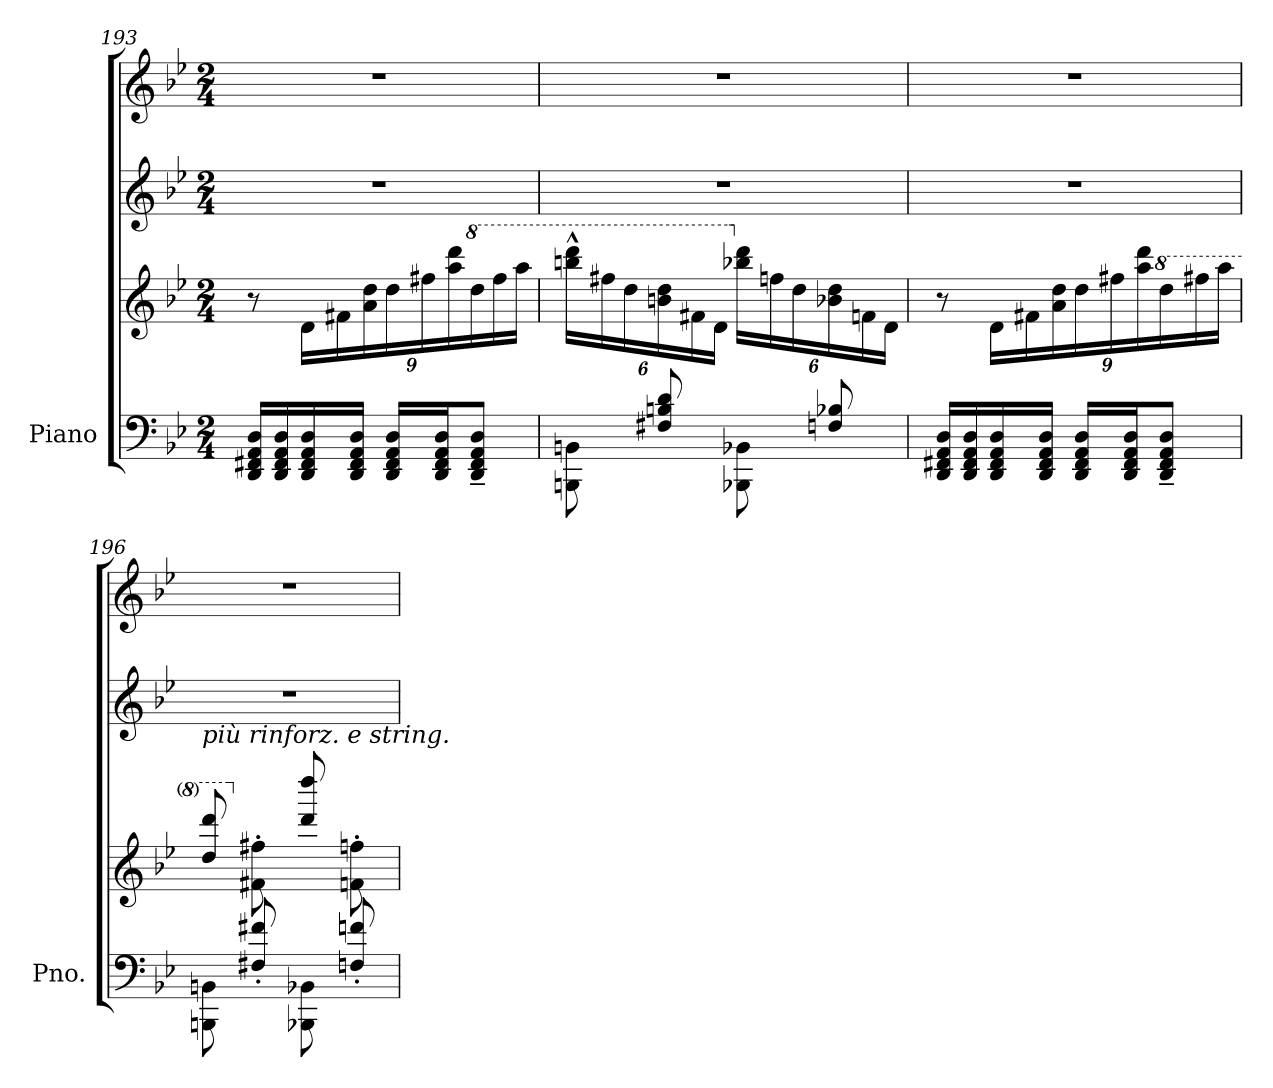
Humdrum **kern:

**kern	**kern	**kern	**kern	**dynam
*part1	*part1	*part1	*part1	*part1
*staff4	*staff3	*staff2	*staff1	*staff1/2/3/4
*I"Piano	*	*	*	*
*I'Pno.	*	*	*	*
!!LO:LB:g=z
*clefF4	*clefG2	*clefG2	*clefG2	*
*k[b-e-]	*k[b-e-]	*k[b-e-]	*k[b-e-]	*
*M2/4	*M2/4	*M2/4	*M2/4	*
=193	=193	=193	=193	=193
16DD/ 16FF#X/ 16AA/ 16D/LL	8r	2r	2r	.
16DD/ 16FF#/ 16AA/ 16D/	.	.	.	.
*	*Xbrackettup	*	*	*
16DD/ 16FF#/ 16AA/ 16D/	24d\LL	.	.	.
.	24f#X\	.	.	.
16DD/ 16FF#/ 16AA/ 16D/JJ	.	.	.	.
.	24a\ 24dd\	.	.	.
16DD/ 16FF#/ 16AA/ 16D/LL	24dd\	.	.	.
.	24ff#X\	.	.	.
16DD/ 16FF#/ 16AA/ 16D/J	.	.	.	.
.	24aa\ 24ddd\	.	.	.
*	*8va	*	*	*
8DD/~ 8FF#/~ 8AA/~ 8D/~J	24ddd\	.	.	.
.	24fff#\	.	.	.
.	24aaa\JJ	.	.	.
=194	=194	=194	=194	=194
!	!	!	!	!LO:DY:b=3
8BBBn\ 8BBn\	24bbbn\^^ 24dddd\^^LL	2r	2r	other-dynamics
.	24fff#X\	.	.	.
.	24ddd\	.	.	.
8F#X/ 8Bn/ 8d/	24bbn\ 24ddd\	.	.	.
.	24ff#X\	.	.	.
.	24dd\JJ	.	.	.
*	*X8va	*	*	*
8BBB-X\ 8BB-X\	24bb-X\ 24ddd\LL	.	.	.
.	24ffn\	.	.	.
.	24dd\	.	.	.
8Fn/ 8B-X/	24b-X\ 24dd\	.	.	.
.	24fn\	.	.	.
.	24d\JJ	.	.	.
=195	=195	=195	=195	=195
16DD/ 16FF#X/ 16AA/ 16D/LL	8r	2r	2r	.
16DD/ 16FF#/ 16AA/ 16D/	.	.	.	.
16DD/ 16FF#/ 16AA/ 16D/	24d\LL	.	.	.
.	24f#X\	.	.	.
16DD/ 16FF#/ 16AA/ 16D/JJ	.	.	.	.
.	24a\ 24dd\	.	.	.
16DD/ 16FF#/ 16AA/ 16D/LL	24dd\	.	.	.
.	24ff#X\	.	.	.
16DD/ 16FF#/ 16AA/ 16D/J	.	.	.	.
.	24aa\ 24ddd\	.	.	.
*	*8va	*	*	*
8DD/~ 8FF#/~ 8AA/~ 8D/~J	24ddd\	.	.	.
.	24fff#X\	.	.	.
.	24aaa\JJ	.	.	.
!!LO:LB:g=z
=196	=196	=196	=196	=196
!	!LO:TX:a:i:t=più rinforz. e string.	!	!	!
8BBBn\ 8BBn\	8ddd/ 8dddd/	2r	2r	.
*	*X8va	*	*	*
8F#X/' 8f#X/'	8f#X\' 8ff#X\'	.	.	.
8BBB-X\ 8BB-X\	8ddd/ 8dddd/	.	.	.
8Fn/' 8fn/'	8fn\' 8ffn\'	.	.	.
=	=	=	=	=
*-	*-	*-	*-	*-
